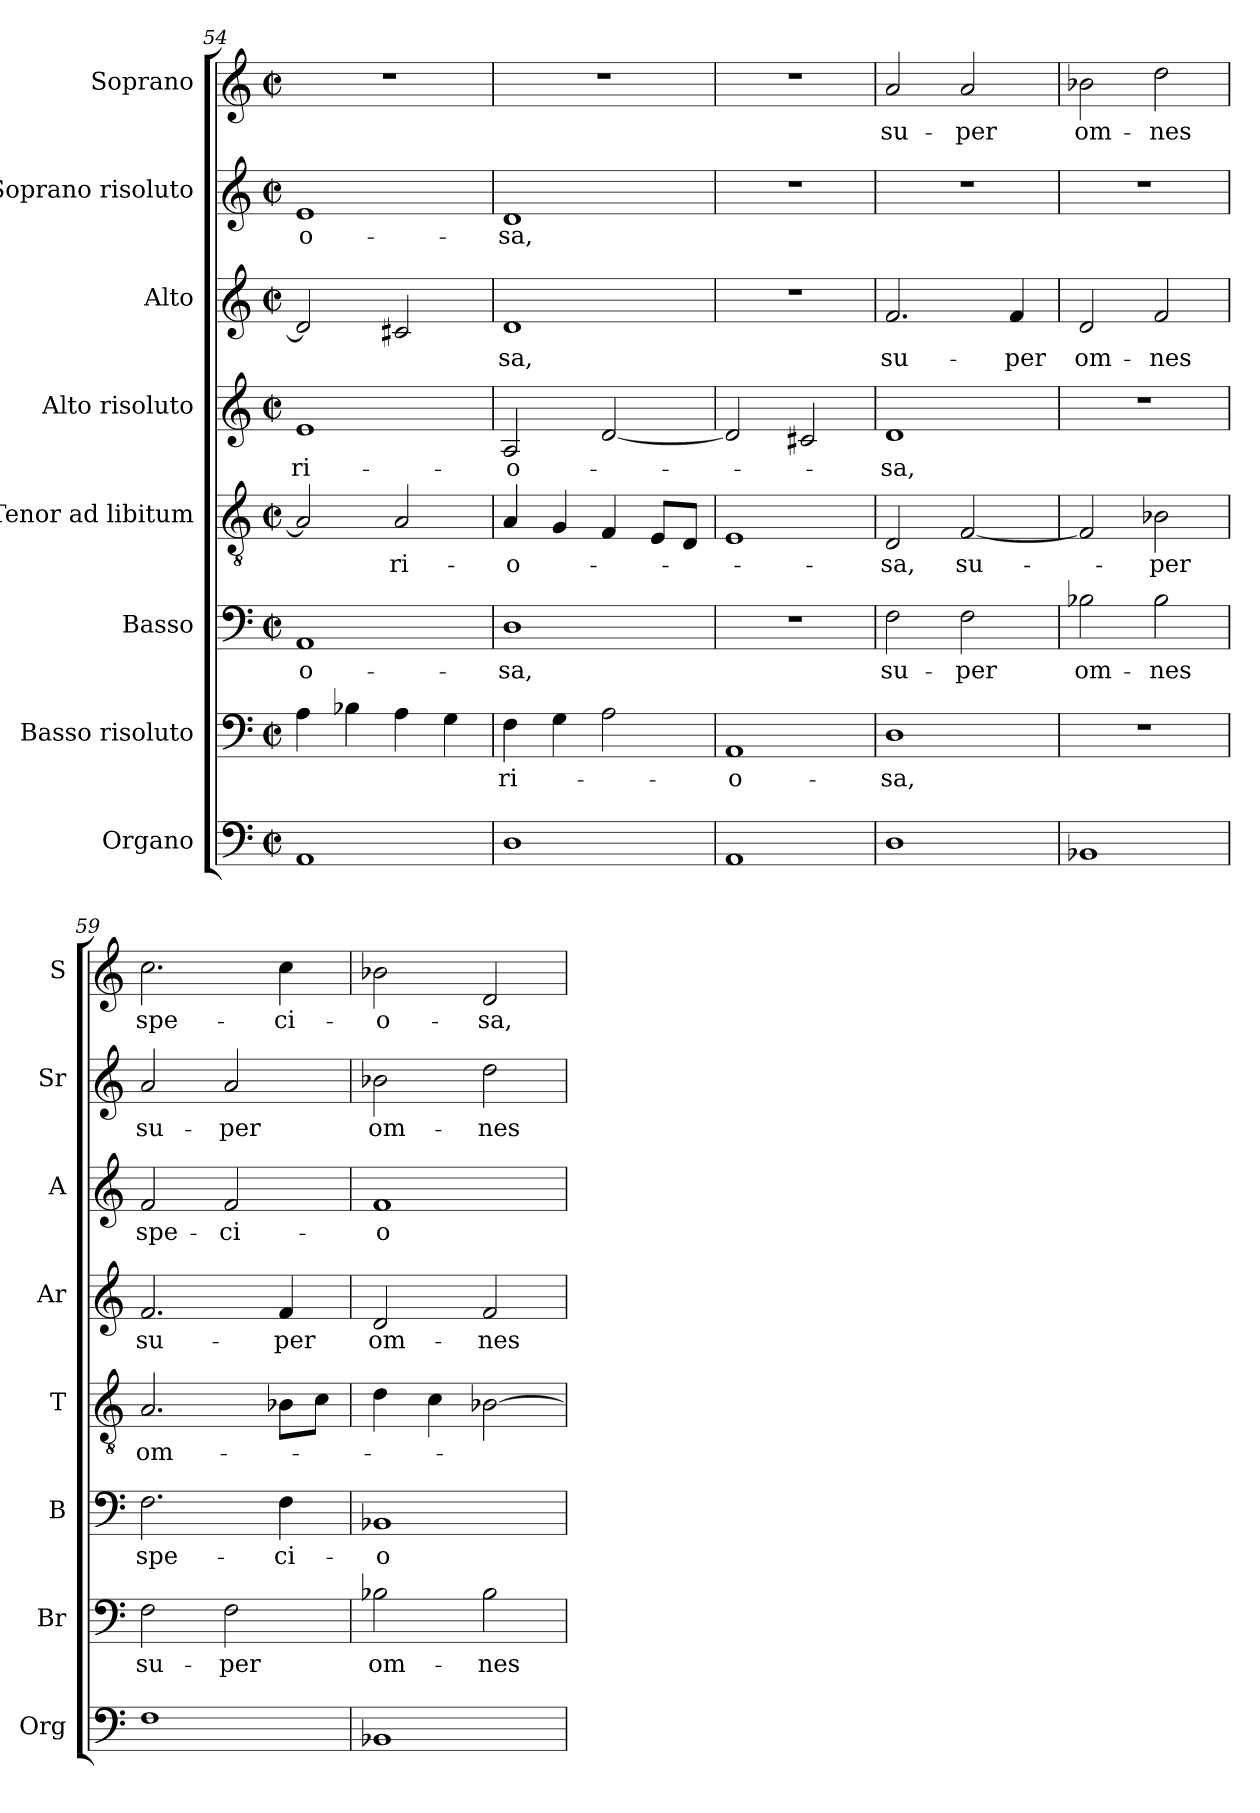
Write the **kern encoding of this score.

**kern	**kern	**text	**kern	**text	**kern	**text	**kern	**text	**kern	**text	**kern	**text	**kern	**text
*part8	*part7	*part7	*part6	*part6	*part5	*part5	*part4	*part4	*part3	*part3	*part2	*part2	*part1	*part1
*staff8	*staff7	*staff7	*staff6	*staff6	*staff5	*staff5	*staff4	*staff4	*staff3	*staff3	*staff2	*staff2	*staff1	*staff1
*I"Organo	*I"Basso risoluto	*	*I"Basso	*	*I"Tenor ad libitum	*	*I"Alto risoluto	*	*I"Alto	*	*I"Soprano risoluto	*	*I"Soprano	*
*I'Org	*I'Br	*	*I'B	*	*I'T	*	*I'Ar	*	*I'A	*	*I'Sr	*	*I'S	*
*clefF4	*clefF4	*	*clefF4	*	*clefGv2	*	*clefG2	*	*clefG2	*	*clefG2	*	*clefG2	*
*k[]	*k[]	*	*k[]	*	*k[]	*	*k[]	*	*k[]	*	*k[]	*	*k[]	*
*C:	*C:	*	*C:	*	*C:	*	*C:	*	*C:	*	*C:	*	*C:	*
*M2/2	*M2/2	*	*M2/2	*	*M2/2	*	*M2/2	*	*M2/2	*	*M2/2	*	*M2/2	*
*met(c|)	*met(c|)	*	*met(c|)	*	*met(c|)	*	*met(c|)	*	*met(c|)	*	*met(c|)	*	*met(c|)	*
=54	=54	=54	=54	=54	=54	=54	=54	=54	=54	=54	=54	=54	=54	=54
*^	*	*	*	*	*	*	*	*	*	*	*	*	*	*
!	!	!	!	!	!LO:LY:b	!	!	!	!LO:LY:b	!	!	!	!LO:LY:b	!	!
1AA	2ryy	4A\	.	1AA	-o-	2A/]	.	1e	-ri-	2d/]	.	1e	-o-	1r	.
.	.	4B-X\	.	.	.	.	.	.	.	.	.	.	.	.	.
!	!	!	!	!	!	!	!LO:LY:b	!	!	!	!	!	!	!	!
.	2ryy	4A\	.	.	.	2A/	-ri-	.	.	2c#X/	.	.	.	.	.
.	.	4G\	.	.	.	.	.	.	.	.	.	.	.	.	.
*v	*v	*	*	*	*	*	*	*	*	*	*	*	*	*	*
=55	=55	=55	=55	=55	=55	=55	=55	=55	=55	=55	=55	=55	=55	=55
!	!	!LO:LY:b	!	!LO:LY:b	!	!LO:LY:b	!	!LO:LY:b	!	!LO:LY:b	!	!LO:LY:b	!	!
1D	4F\	-ri-	1D	-sa,	4A/	-o-	2A/	-o-	1d	-sa,	1d	-sa,	1r	.
.	4G\	.	.	.	4G/	.	.	.	.	.	.	.	.	.
.	2A\	.	.	.	4F/	.	[2d/	.	.	.	.	.	.	.
.	.	.	.	.	8E/L	.	.	.	.	.	.	.	.	.
.	.	.	.	.	8D/J	.	.	.	.	.	.	.	.	.
=56	=56	=56	=56	=56	=56	=56	=56	=56	=56	=56	=56	=56	=56	=56
*^	*	*	*	*	*	*	*	*	*	*	*	*	*	*
!	!	!	!LO:LY:b	!	!	!	!	!	!	!	!	!	!	!	!
1AA	2ryy	1AA	-o-	1r	.	1E	.	2d/]	.	1r	.	1r	.	1r	.
.	2ryy	.	.	.	.	.	.	2c#X/	.	.	.	.	.	.	.
=57	=57	=57	=57	=57	=57	=57	=57	=57	=57	=57	=57	=57	=57	=57	=57
!	!	!	!LO:LY:b	!	!LO:LY:b	!	!LO:LY:b	!	!LO:LY:b	!	!LO:LY:b	!	!	!	!LO:LY:b
*v	*v	*	*	*	*	*	*	*	*	*	*	*	*	*	*
1D	1D	-sa,	2F\	su-	2D/	-sa,	1d	-sa,	2.f/	su-	1r	.	2a/	su-
!	!	!	!	!LO:LY:b	!	!LO:LY:b	!	!	!	!	!	!	!	!LO:LY:b
.	.	.	2F\	-per	[2F/	su-	.	.	.	.	.	.	2a/	-per
!	!	!	!	!	!	!	!	!	!	!LO:LY:b	!	!	!	!
.	.	.	.	.	.	.	.	.	4f/	-per	.	.	.	.
=58	=58	=58	=58	=58	=58	=58	=58	=58	=58	=58	=58	=58	=58	=58
!	!	!	!	!LO:LY:b	!	!	!	!	!	!LO:LY:b	!	!	!	!LO:LY:b
1BB-X	1r	.	2B-X\	om-	2F/]	.	1r	.	2d/	om-	1r	.	2b-X\	om-
!	!	!	!	!LO:LY:b	!	!LO:LY:b	!	!	!	!LO:LY:b	!	!	!	!LO:LY:b
.	.	.	2B-\	-nes	2B-X\	-per	.	.	2f/	-nes	.	.	2dd\	-nes
=59	=59	=59	=59	=59	=59	=59	=59	=59	=59	=59	=59	=59	=59	=59
!	!	!LO:LY:b	!	!LO:LY:b	!	!LO:LY:b	!	!LO:LY:b	!	!LO:LY:b	!	!LO:LY:b	!	!LO:LY:b
1F	2F\	su-	2.F\	spe-	2.A/	om-	2.f/	su-	2f/	spe-	2a/	su-	2.cc\	spe-
!	!	!LO:LY:b	!	!	!	!	!	!	!	!LO:LY:b	!	!LO:LY:b	!	!
.	2F\	-per	.	.	.	.	.	.	2f/	-ci-	2a/	-per	.	.
!	!	!	!	!LO:LY:b	!	!	!	!LO:LY:b	!	!	!	!	!	!LO:LY:b
.	.	.	4F\	-ci-	8B-X\L	.	4f/	-per	.	.	.	.	4cc\	-ci-
.	.	.	.	.	8c\J	.	.	.	.	.	.	.	.	.
=60	=60	=60	=60	=60	=60	=60	=60	=60	=60	=60	=60	=60	=60	=60
!	!	!LO:LY:b	!	!LO:LY:b	!	!	!	!LO:LY:b	!	!LO:LY:b	!	!LO:LY:b	!	!LO:LY:b
1BB-X	2B-X\	om-	1BB-X	-o-	4d\	.	2d/	om-	1f	-o-	2b-X\	om-	2b-X\	-o-
.	.	.	.	.	4c\	.	.	.	.	.	.	.	.	.
!	!	!LO:LY:b	!	!	!	!	!	!LO:LY:b	!	!	!	!LO:LY:b	!	!LO:LY:b
.	2B-\	-nes	.	.	[2B-X\	.	2f/	-nes	.	.	2dd\	-nes	2d/	-sa,
=	=	=	=	=	=	=	=	=	=	=	=	=	=	=
*-	*-	*-	*-	*-	*-	*-	*-	*-	*-	*-	*-	*-	*-	*-
